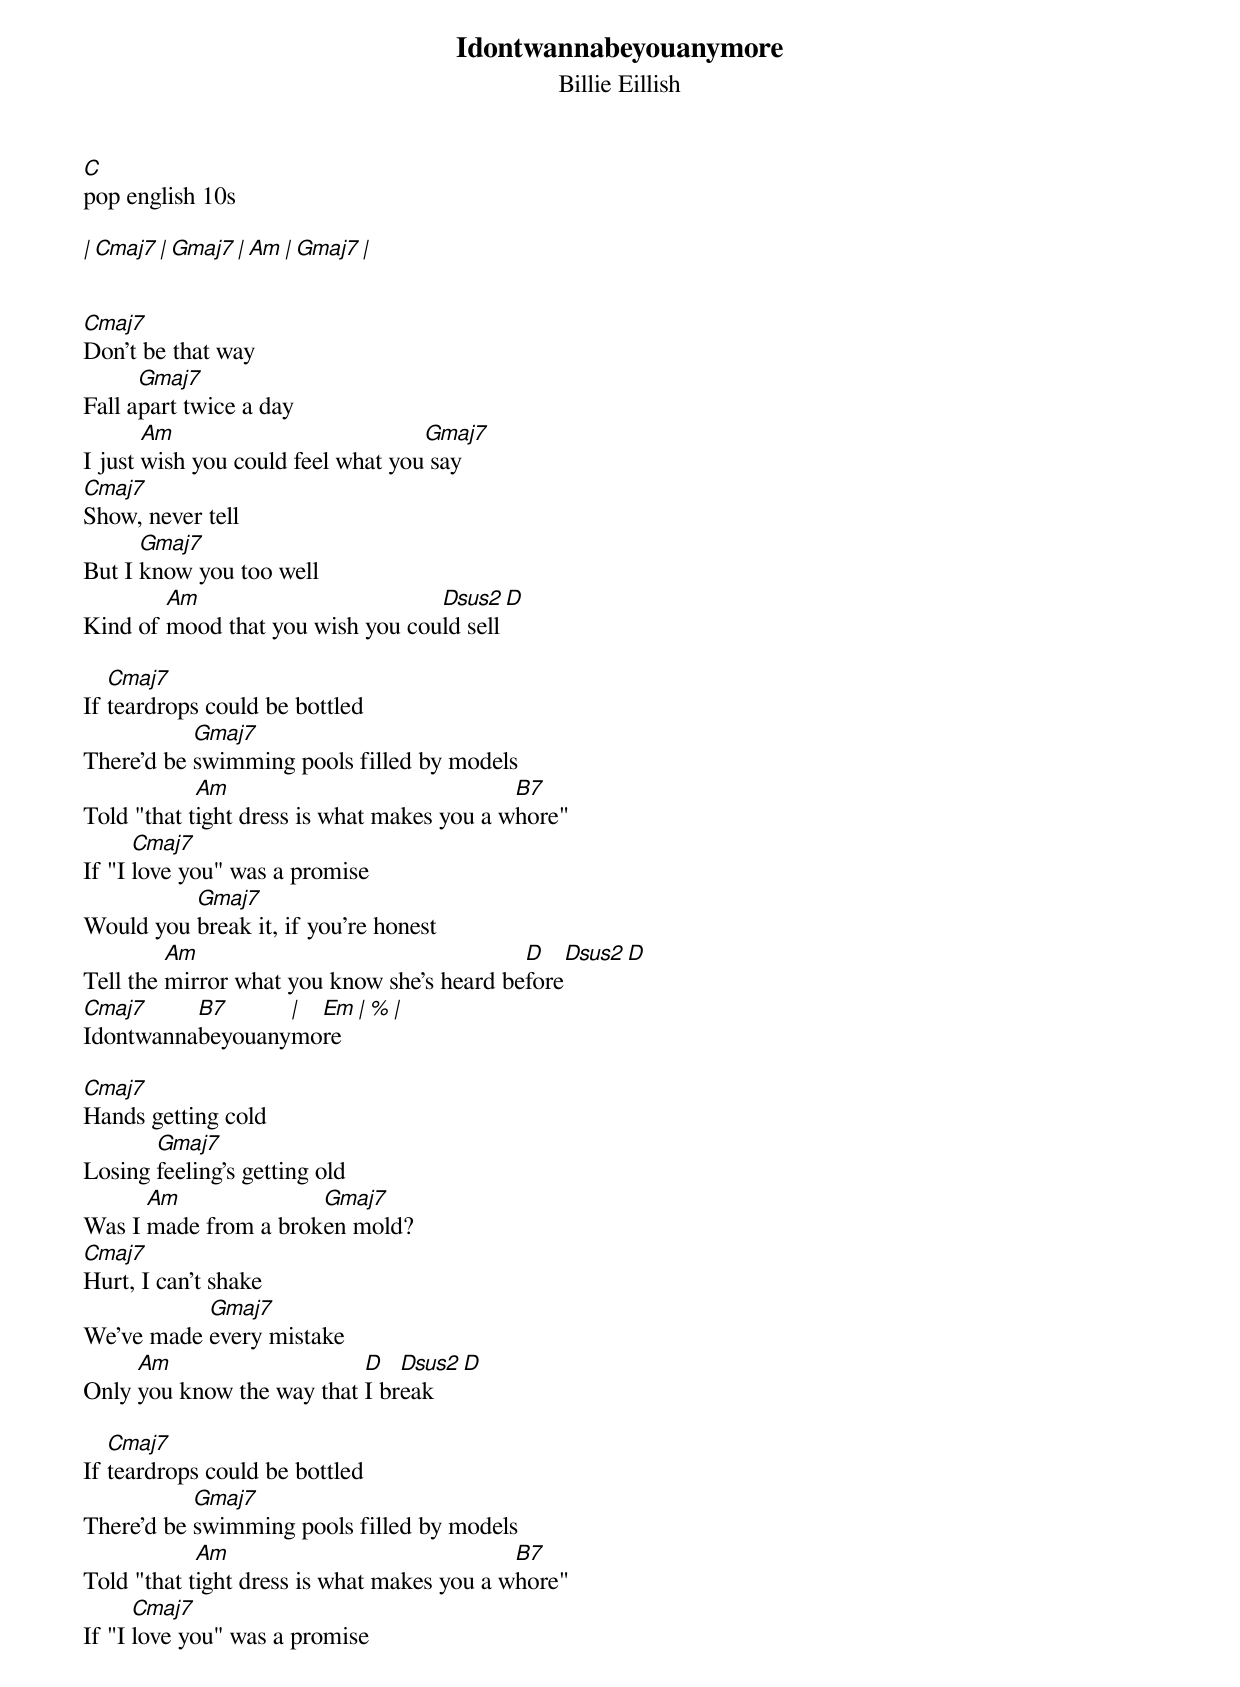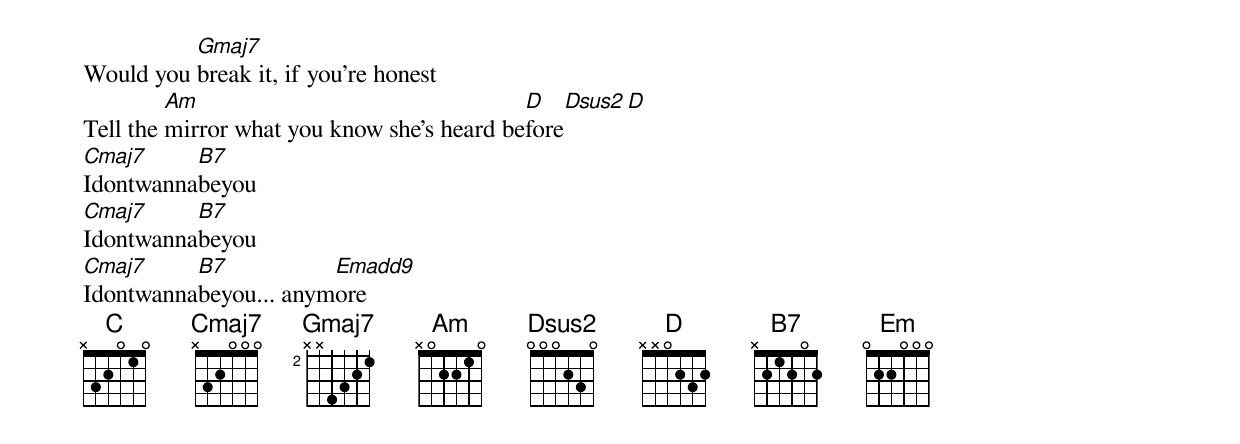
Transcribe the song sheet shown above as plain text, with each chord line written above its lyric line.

Idontwannabeyouanymore
Billie Eillish
C
pop english 10s

| Cmaj7     | Gmaj7     | Am      | Gmaj7    |


Cmaj7
Don't be that way
      Gmaj7
Fall apart twice a day
       Am                          Gmaj7
I just wish you could feel what you say
Cmaj7
Show, never tell
      Gmaj7
But I know you too well
        Am                        Dsus2   D
Kind of mood that you wish you could sell

   Cmaj7
If teardrops could be bottled
           Gmaj7
There'd be swimming pools filled by models
            Am                              B7
Told "that tight dress is what makes you a whore"
      Cmaj7
If "I love you" was a promise
          Gmaj7
Would you break it, if you're honest
         Am                                 D   Dsus2  D
Tell the mirror what you know she's heard before
Cmaj7     B7      | Em       | %        |
Idontwannabeyouanymore

Cmaj7
Hands getting cold
       Gmaj7
Losing feeling's getting old
      Am              Gmaj7
Was I made from a broken mold?
Cmaj7
Hurt, I can't shake
           Gmaj7
We've made every mistake
     Am                    D   Dsus2  D
Only you know the way that I break

   Cmaj7
If teardrops could be bottled
           Gmaj7
There'd be swimming pools filled by models
            Am                              B7
Told "that tight dress is what makes you a whore"
      Cmaj7
If "I love you" was a promise
          Gmaj7
Would you break it, if you're honest
         Am                                 D   Dsus2  D
Tell the mirror what you know she's heard before
Cmaj7     B7
Idontwannabeyou
Cmaj7     B7
Idontwannabeyou
Cmaj7     B7           Emadd9
Idontwannabeyou... anymore
